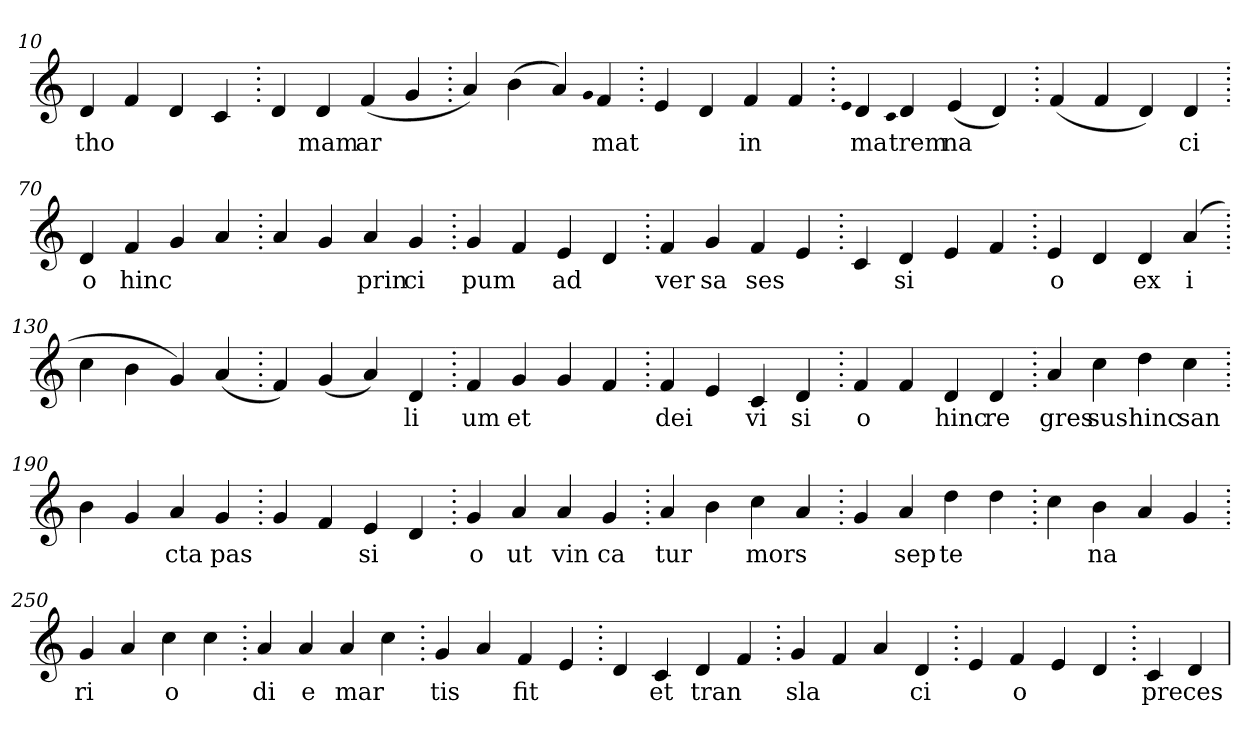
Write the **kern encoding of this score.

**kern	**text
*part1	*part1
*staff1	*staff1
*clefG2	*
=10.	=10.
4d	tho
4f	.
4d	.
4c	.
=20.	=20.
4d	.
4d	mam
(>4f	ar
4g	.
=30.	=30.
4a)	.
(>4b	.
4a)	.
qqg	.
4f	mat
=40.	=40.
4e	.
4d	.
4f	in
4f	.
=50.	=50.
qqe	.
4d	ma
qqc	.
4d	trem
(>4e	na
4d)	.
=60.	=60.
(>4f	.
4f	.
4d)	.
4d	ci
=70.	=70.
4d	o
4f	hinc
4g	.
4a	.
=80.	=80.
4a	.
4g	.
4a	prin
4g	ci
=90.	=90.
4g	pum
4f	.
4e	ad
4d	.
=100.	=100.
4f	ver
4g	sa
4f	ses
4e	.
=110.	=110.
4c	.
4d	si
4e	.
4f	.
=120.	=120.
4e	o
4d	.
4d	ex
(>4a	i
=130.	=130.
4cc	.
4b	.
4g)	.
(>4a	.
=140.	=140.
4f)	.
(>4g	.
4a)	.
4d	li
=150.	=150.
4f	um
4g	et
4g	.
4f	.
=160.	=160.
4f	dei
4e	.
4c	vi
4d	si
=170.	=170.
4f	o
4f	.
4d	hinc
4d	re
=180.	=180.
4a	gres
4cc	sus
4dd	hinc
4cc	san
=190.	=190.
4b	.
4g	.
4a	cta
4g	pas
=200.	=200.
4g	.
4f	.
4e	si
4d	.
=210.	=210.
4g	o
4a	ut
4a	vin
4g	ca
=220.	=220.
4a	tur
4b	.
4cc	mors
4a	.
=230.	=230.
4g	.
4a	sep
4dd	te
4dd	.
=240.	=240.
4cc	.
4b	na
4a	.
4g	.
=250.	=250.
4g	ri
4a	.
4cc	o
4cc	.
=260.	=260.
4a	di
4a	e
4a	mar
4cc	.
=270.	=270.
4g	tis
4a	.
4f	fit
4e	.
=280.	=280.
4d	.
4c	et
4d	tran
4f	.
=290.	=290.
4g	sla
4f	.
4a	.
4d	ci
=300.	=300.
4e	.
4f	o
4e	.
4d	.
=310.	=310.
4c	pre
4d	ces
=	=
*-	*-
